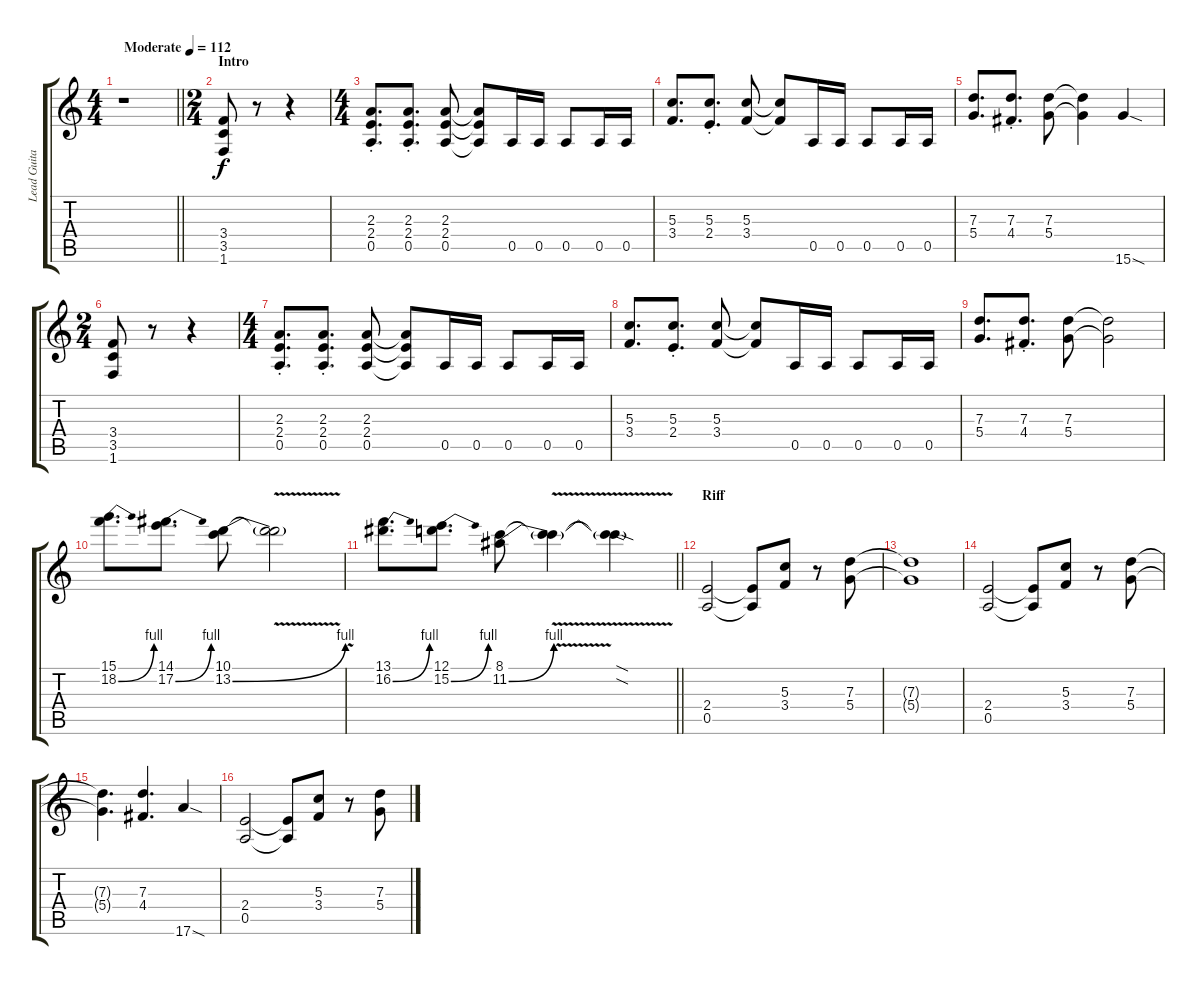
\track ("Lead Guitar 1" "Lead Guita") {instrument distortionguitar}
\staff {score tabs}
\tuning (E4 B3 G3 D3 A2 E2) {hide}
\ts (4 4)
\tempo (112 "Moderate")
\clef g2
\barLineRight lightlight
\ks c
r.1{dy f instrument distortionguitar} |
\ts (2 4)
\section ("" "Intro")
(3.4 3.5 1.6).8 r.8 r.4 |
\ts (4 4)
(2.3 2.4 0.5{st}).8{d} (2.3 2.4{st} 0.5).8{d} (2.3 2.4 0.5).8 (2.3{t} 2.4{t} 0.5{t}).8 0.5.16 0.5.16 0.5.8 0.5.16 0.5.16 |
(5.3 3.4).8{d} (5.3 2.4{st}).8{d} (5.3 3.4).8 (5.3{t} 3.4{t}).8 0.5.16 0.5.16 0.5.8 0.5.16 0.5.16 |
(7.3 5.4).8{d} (7.3 4.4{st}).8{d} (7.3 5.4).8 (7.3{t} 5.4{t}).4 15.6{sod}.4 |
\ts (2 4)
(3.4 3.5 1.6).8 r.8 r.4 |
\ts (4 4)
(2.3 2.4 0.5{st}).8{d} (2.3 2.4{st} 0.5).8{d} (2.3 2.4 0.5).8 (2.3{t} 2.4{t} 0.5{t}).8 0.5.16 0.5.16 0.5.8 0.5.16 0.5.16 |
(5.3 3.4).8{d} (5.3 2.4{st}).8{d} (5.3 3.4).8 (5.3{t} 3.4{t}).8 0.5.16 0.5.16 0.5.8 0.5.16 0.5.16 |
(7.3 5.4).8{d} (7.3 4.4{st}).8{d} (7.3 5.4).8 (7.3{t} 5.4{t}).2 |
(15.1 18.2{be (bend 0 0 60 4)}).8{d} (14.1 17.2{be (bend 0 0 60 4)}).8{d} (10.1 13.2{be (bend 0 0 60 4)}).8 (10.1{v t} 13.2{v t}).2 |
\barLineRight lightlight
(13.1 16.2{be (bend 0 0 60 4)}).8{d} (12.1 15.2{be (bend 0 0 60 4)}).8{d} (8.1 11.2{be (bend 0 0 60 4)}).8 (8.1{v t} 11.2{v t}).4 (8.1{sod t} 11.2{sod t}).4 |
\section ("" "Riff")
(2.4 0.5).2 (2.4{t} 0.5{t}).8 (5.3 3.4).8 r.8 (7.3 5.4).8 |
(7.3{t} 5.4{t}).1 |
(2.4 0.5).2 (2.4{t} 0.5{t}).8 (5.3 3.4).8 r.8 (7.3 5.4).8 |
(7.3{t} 5.4{t}).4{d} (7.3 4.4).4{d} 17.6{sod}.4 |
(2.4 0.5).2 (2.4{t} 0.5{t}).8 (5.3 3.4).8 r.8 (7.3 5.4).8
